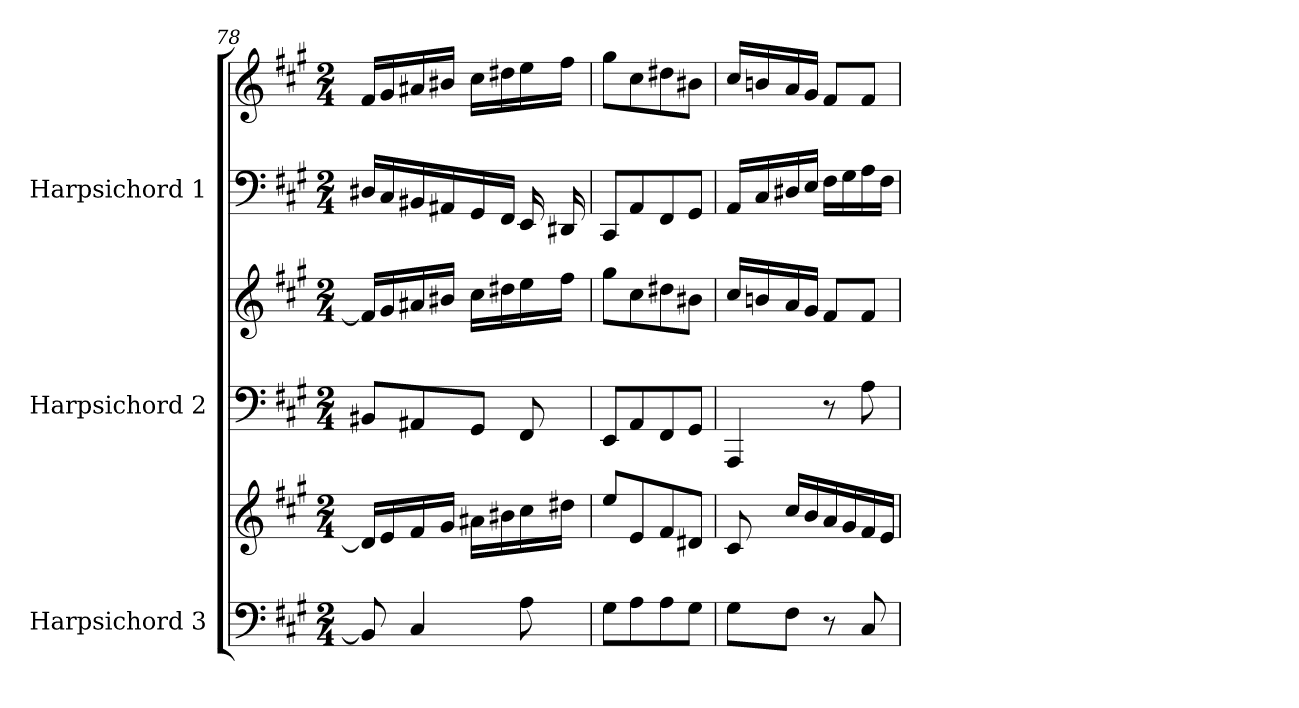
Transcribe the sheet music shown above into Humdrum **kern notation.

**kern	**kern	**kern	**kern	**kern	**kern
*part3	*part3	*part2	*part2	*part1	*part1
*staff6	*staff5	*staff4	*staff3	*staff2	*staff1
*I"Harpsichord 3	*	*I"Harpsichord 2	*	*I"Harpsichord 1	*
*I'Hp	*	*I'Hp	*	*I'Hp	*
*clefF4	*clefG2	*clefF4	*clefG2	*clefF4	*clefG2
*k[f#c#g#]	*k[f#c#g#]	*k[f#c#g#]	*k[f#c#g#]	*k[f#c#g#]	*k[f#c#g#]
*M2/4	*M2/4	*M2/4	*M2/4	*M2/4	*M2/4
=78	=78	=78	=78	=78	=78
8BB#/]	16d#/LL]	8BB#X/L	16f#/LL]	16D#X/LL	16f#/LL
.	16e/	.	16g#/	16C#/	16g#/
4C#/	16f#/	8AA#X/	16a#X/	16BB#X/	16a#X/
.	16g#/JJ	.	16b#X/JJ	16AA#X/	16b#X/JJ
.	16a#X\LL	8GG#/J	16cc#\LL	16GG#/	16cc#\LL
.	16b#X\	.	16dd#X\	16FF#/JJ	16dd#X\
8A\	16cc#\	8FF#/	16ee\	16EE/	16ee\
.	16dd#X\JJ	.	16ff#\JJ	16DD#X/	16ff#\JJ
=79	=79	=79	=79	=79	=79
8G#\L	8ee/L	8EE/L	8gg#\L	8CC#/L	8gg#\L
8A\	8e/	8AA/	8cc#\	8AA/	8cc#\
8A\	8f#/	8FF#/	8dd#X\	8FF#/	8dd#X\
8G#\J	8d#X/J	8GG#/J	8b#X\J	8GG#/J	8b#X\J
=80	=80	=80	=80	=80	=80
8G#\L	8c#/	4AAA/	16cc#/LL	16AA/LL	16cc#/LL
.	.	.	16bn/	16C#/	16bn/
8F#\J	16cc#/LL	.	16a/	16D#X/	16a/
.	16b/	.	16g#/JJ	16E/JJ	16g#/JJ
8r	16a/	8r	8f#/L	16F#\LL	8f#/L
.	16g#/	.	.	16G#\	.
8C#/	16f#/	8A\	8f#/J	16A\	8f#/J
.	16e/JJ	.	.	16F#\JJ	.
=	=	=	=	=	=
*-	*-	*-	*-	*-	*-
